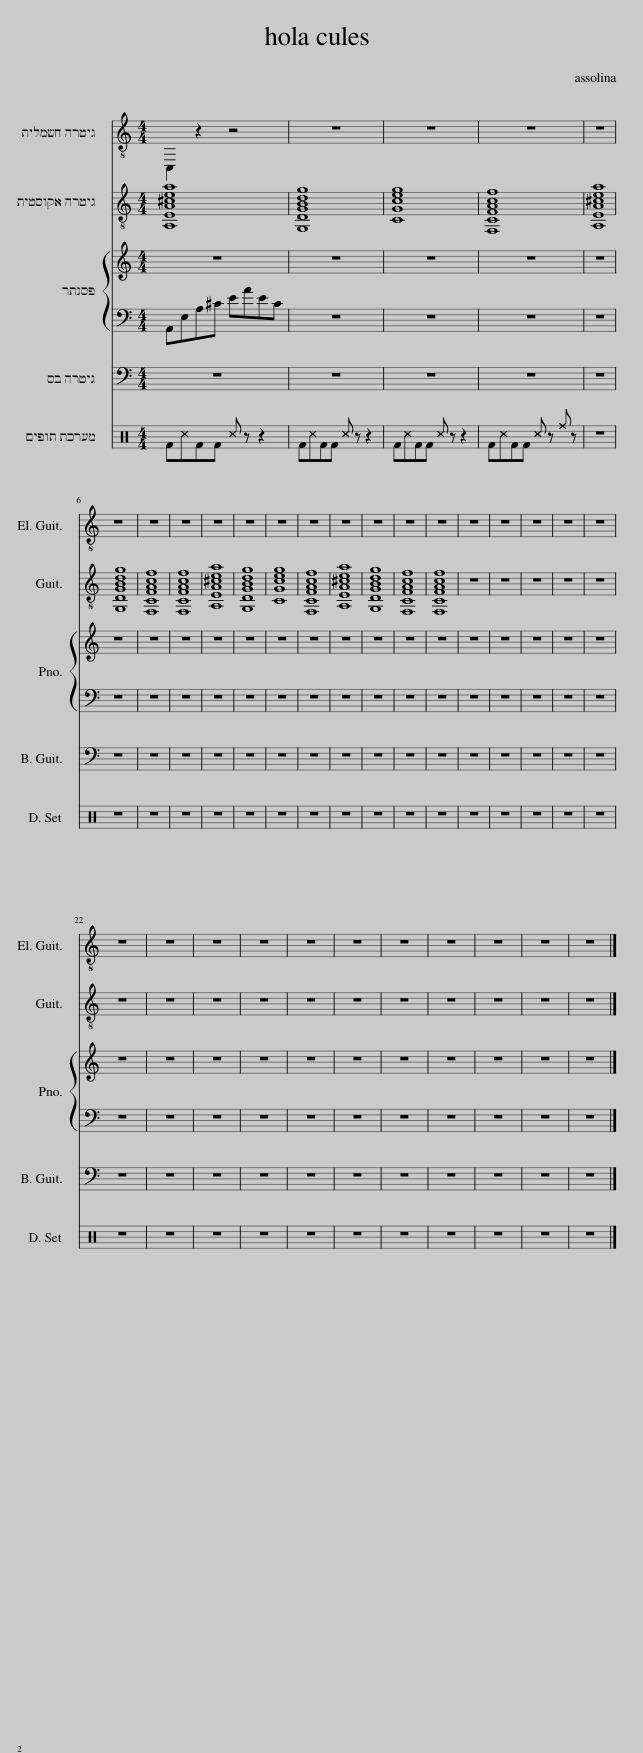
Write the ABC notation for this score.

X:1
%%score 1 2 3 4 5
L:1/8
M:4/4
I:linebreak $
K:C
V:1 treble-8
V:2 treble-8
V:3 tab stafflines=6 strings=E2,A2,D3,G3,B3,E4
V:4 bass
V:5 perc
K:none
V:1
 C,2 z2 z4 | z8 | z8 | z8 | z8 |$ %5
 z8 | z8 | z8 | z8 | z8 | %10
 z8 | z8 | z8 | z8 | z8 | %15
 z8 | z8 | z8 | z8 | z8 | %20
 z8 |$ z8 | z8 | z8 | z8 | %25
 z8 | z8 | z8 | z8 | z8 | %30
 z8 | z8 |] %32
V:2
 [A,EA^cea]8 | [G,DGBdg]8 | [CGceg]8 | [F,CFAcf]8 | [A,EA^cea]8 |$ %5
 [G,DGBdg]8 | [F,CFAcf]8 | [F,CFAcf]8 | [A,EA^cea]8 | [G,DGBdg]8 | %10
 [CGceg]8 | [F,CFAcf]8 | [A,EA^cea]8 | [G,DGBdg]8 | [F,CFAcf]8 | %15
 [F,CFAcf]8 | z8 | z8 | z8 | z8 | %20
 z8 |$ z8 | z8 | z8 | z8 | %25
 z8 | z8 | z8 | z8 | z8 | %30
 z8 | z8 |] %32
V:3
 [!6!A,,!5!E,!4!A,!3!^C!2!E!1!A]8 | [!6!G,,!5!D,!4!G,!3!B,!2!D!1!G]8 | [!5!C,!4!G,!3!C!2!E!1!G]8 | [!6!F,,!5!C,!4!F,!3!A,!2!C!1!F]8 | [!6!A,,!5!E,!4!A,!3!^C!2!E!1!A]8 |$ %5
 [!6!G,,!5!D,!4!G,!3!B,!2!D!1!G]8 | [!6!F,,!5!C,!4!F,!3!A,!2!C!1!F]8 | [!6!F,,!5!C,!4!F,!3!A,!2!C!1!F]8 | x8 | x8 | %10
 x8 | x8 | x8 | x8 | x8 | %15
 x8 | x8 | x8 | x8 | x8 | %20
 x8 |$ x8 | x8 | x8 | x8 | %25
 x8 | x8 | x8 | x8 | x8 | %30
 x8 | x8 |] %32
V:4
 A,,E,A,^C EAEC | z8 | z8 | z8 | z8 |$ %5
 z8 | z8 | z8 | z8 | z8 | %10
 z8 | z8 | z8 | z8 | z8 | %15
 z8 | z8 | z8 | z8 | z8 | %20
 z8 |$ z8 | z8 | z8 | z8 | %25
 z8 | z8 | z8 | z8 | z8 | %30
 z8 | z8 |] %32
V:5
 F^cFF ^c z z2 | F^cFF ^c z z2 | F^cFF ^c z z2 | F^cFF ^c z ^f z | z8 |$ %5
 z8 | z8 | z8 | z8 | z8 | %10
 z8 | z8 | z8 | z8 | z8 | %15
 z8 | z8 | z8 | z8 | z8 | %20
 z8 |$ z8 | z8 | z8 | z8 | %25
 z8 | z8 | z8 | z8 | z8 | %30
 z8 | z8 |] %32
